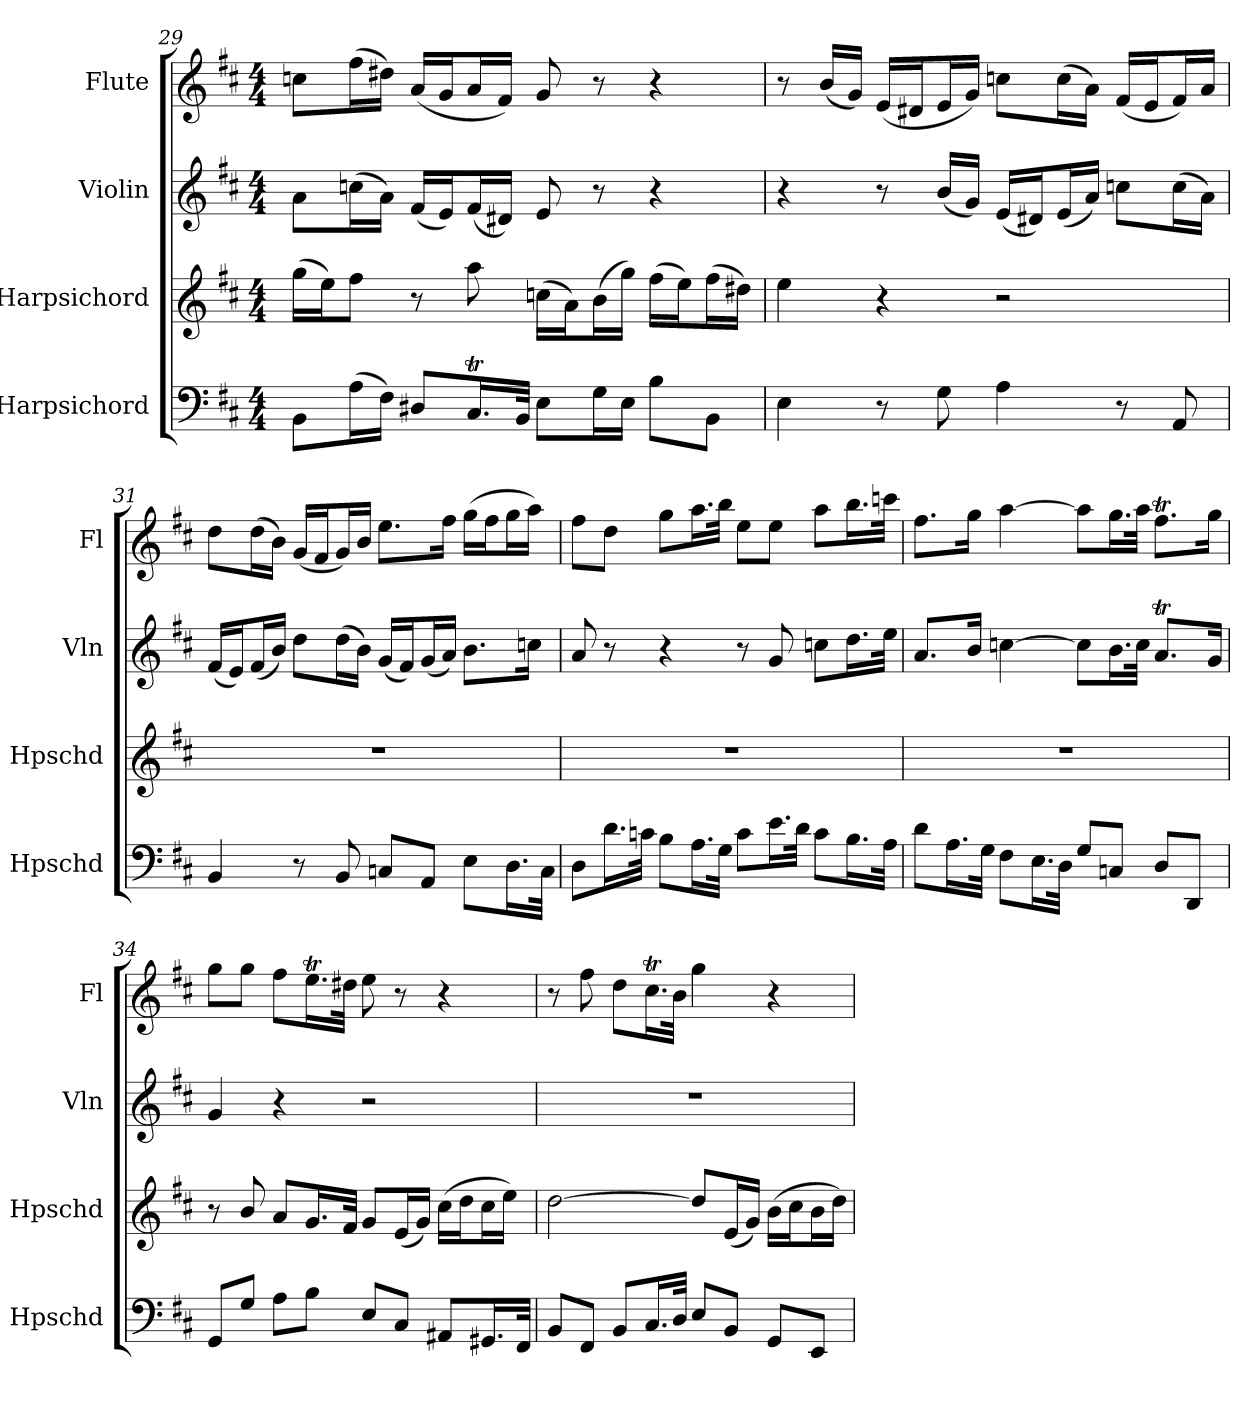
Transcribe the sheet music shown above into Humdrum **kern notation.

**kern	**kern	**kern	**kern
*part4	*part3	*part2	*part1
*staff4	*staff3	*staff2	*staff1
*I"Harpsichord	*I"Harpsichord	*I"Violin	*I"Flute
*I'Hpschd	*I'Hpschd	*I'Vln	*I'Fl
*clefF4	*clefG2	*clefG2	*clefG2
*k[f#c#]	*k[f#c#]	*k[f#c#]	*k[f#c#]
*b:	*b:	*b:	*b:
*M4/4	*M4/4	*M4/4	*M4/4
=29	=29	=29	=29
8BB\L	(16gg\LL	8a\L	8ccn\L
.	16ee\J)	.	.
(16A\L	8ff#\J	(16ccn\L	(16ff#\L
16F#\JJ)	.	16a\JJ)	16dd#X\JJ)
8D#X/L	8r	(16f#/LL	(16a/LL
.	.	16e/J)	16g/J
16.C#T/L	8aa\	(16f#/L	16a/L
.	.	16d#X/JJ)	16f#/JJ)
32BB/JJk	.	.	.
8E\L	(16ccn\LL	8e/	8g/
.	16a\J)	.	.
16G\L	(16b\L	8r	8r
16E\JJ	16gg\JJ)	.	.
8B\L	(16ff#\LL	4r	4r
.	16ee\J)	.	.
8BB\J	(16ff#\L	.	.
.	16dd#X\JJ)	.	.
=30	=30	=30	=30
4E\	4ee\	4r	8r
.	.	.	(16b/LL
.	.	.	16g/JJ)
8r	4r	8r	(16e/LL
.	.	.	16d#X/J
8G\	.	(16b/LL	16e/L
.	.	16g/JJ)	16g/JJ)
4A\	2r	(16e/LL	8ccn\L
.	.	16d#X/J)	.
.	.	(16e/L	(16cc\L
.	.	16a/JJ)	16a\JJ)
8r	.	8ccn\L	(16f#/LL
.	.	.	16e/J
8AA/	.	(16cc\L	16f#/L)
.	.	16a\JJ)	16a/JJ
=31	=31	=31	=31
4BB/	1r	(16f#/LL	8dd\L
.	.	16e/J)	.
.	.	(16f#/L	(16dd\L
.	.	16b/JJ)	16b\JJ)
8r	.	8dd\L	(16g/LL
.	.	.	16f#/J
8BB/	.	(16dd\L	16g/L)
.	.	16b\JJ)	16b/JJ
8Cn/L	.	(16g/LL	8.ee\L
.	.	16f#/J)	.
8AA/J	.	(16g/L	.
.	.	16a/JJ)	16ff#\Jk
8E\L	.	8.b\L	(16gg\LL
.	.	.	16ff#\J
16.D\L	.	.	16gg\L
.	.	16ccn\Jk	16aa\JJ)
32C\JJk	.	.	.
=32	=32	=32	=32
8D\L	1r	8a/	8ff#\L
16.d\L	.	8r	8dd\J
32cn\JJk	.	.	.
8B\L	.	4r	8gg\L
16.A\L	.	.	16.aa\L
32G\JJk	.	.	32bb\JJk
8c\L	.	8r	8ee\L
16.e\L	.	8g/	8ee\J
32d\JJk	.	.	.
8c\L	.	8ccn\L	8aa\L
16.B\L	.	16.dd\L	16.bb\L
32A\JJk	.	32ee\JJk	32cccn\JJk
=33	=33	=33	=33
8d\L	1r	8.a/L	8.ff#\L
16.A\L	.	.	.
.	.	16b/Jk	16gg\Jk
32G\JJk	.	.	.
8F#\L	.	[4ccn\	[4aa\
16.E\L	.	.	.
32D\JJk	.	.	.
8G/L	.	8cc\L]	8aa\L]
8Cn/J	.	16.b\L	16.gg\L
.	.	32cc\JJk	32aa\JJk
8D/L	.	8.aT/L	8.ff#t\L
8DD/J	.	.	.
.	.	16g/Jk	16gg\Jk
=34	=34	=34	=34
8GG/L	8r	4g/	8gg\L
8G/J	8b/	.	8gg\J
8A\L	8a/L	4r	8ff#\L
8B\J	16.g/L	.	16.eeT\L
.	32f#/JJk	.	32dd#X\JJk
8E/L	8g/L	2r	8ee\
8C#/J	(16e/L	.	8r
.	16g/JJ)	.	.
8AA#X/L	(16cc#\LL	.	4r
.	16dd\J	.	.
16.GG#X/L	16cc#\L	.	.
.	16ee\JJ)	.	.
32FF#/JJk	.	.	.
=35	=35	=35	=35
8BB/L	[2dd\	1r	8r
8FF#/J	.	.	8ff#\
8BB/L	.	.	8dd\L
16.C#/L	.	.	16.cc#t\L
32D/JJk	.	.	32b\JJk
8E/L	8dd/L]	.	4gg\
8BB/J	(16e/L	.	.
.	16g/JJ)	.	.
8GG/L	(16b\LL	.	4r
.	16cc#\J	.	.
8EE/J	16b\L	.	.
.	16dd\JJ)	.	.
=	=	=	=
*-	*-	*-	*-
